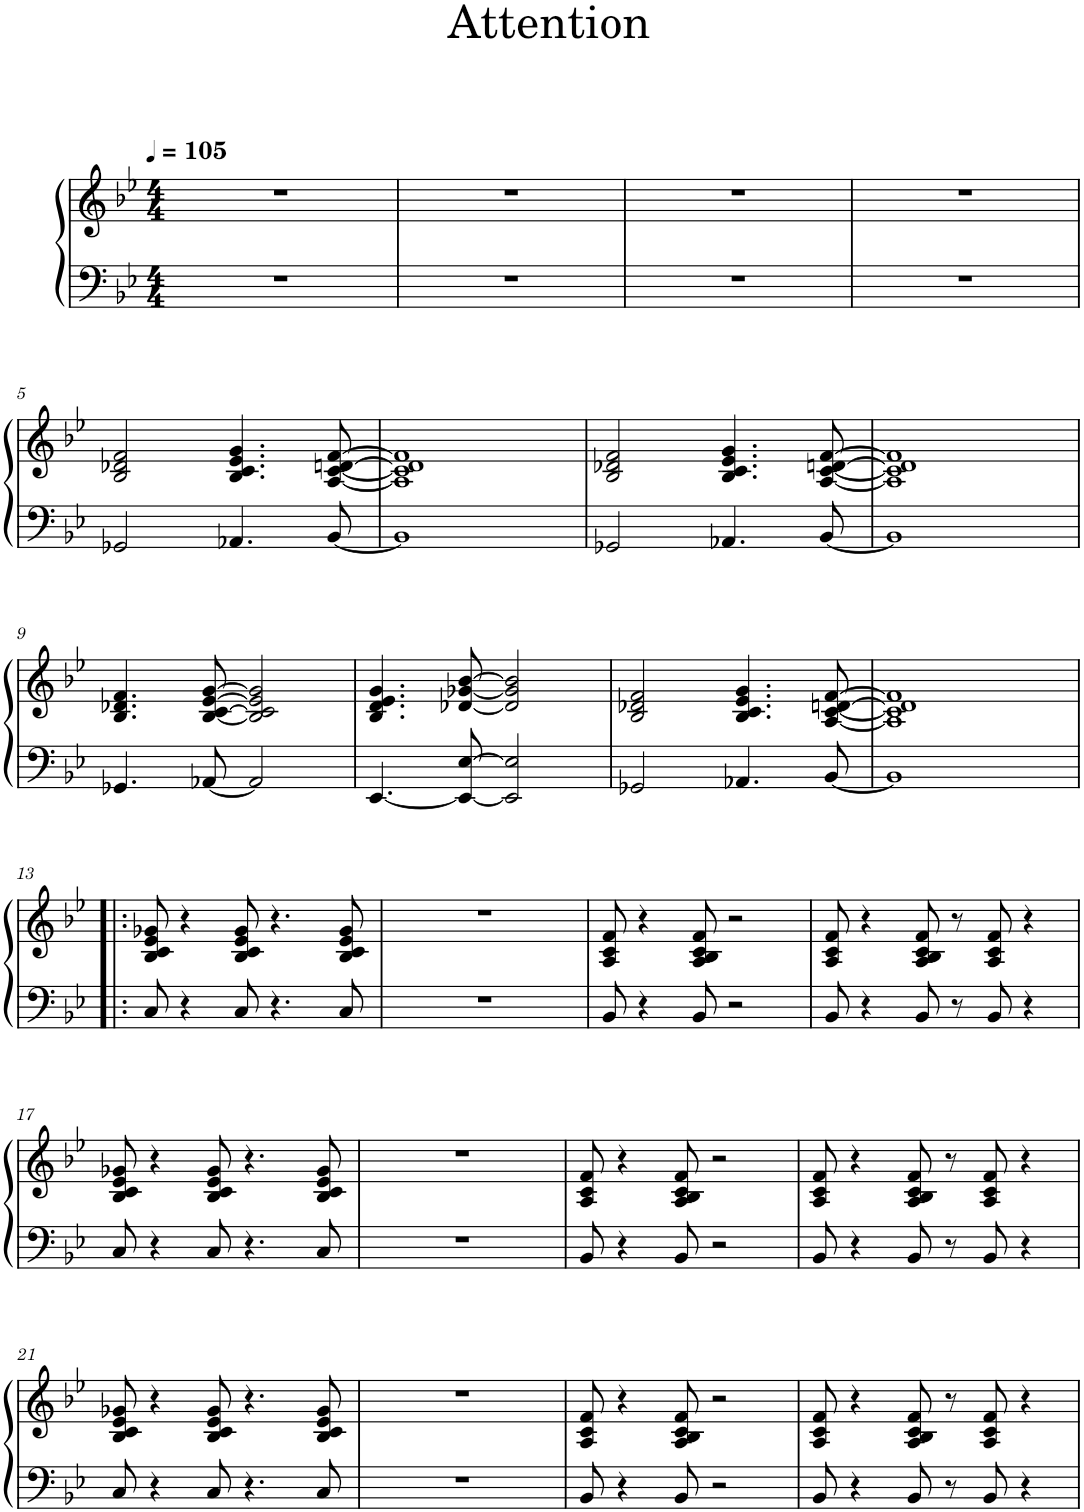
**kern	**kern
*part1	*part1
*staff2	*staff1
*I"피아노	*
*clefF4	*clefG2
*k[b-e-]	*k[b-e-]
*M4/4	*M4/4
*MM105	*MM105
=1	=1
1r	1r
=2	=2
1r	1r
=3	=3
1r	1r
=4	=4
1r	1r
!!LO:LB:g=z
=5	=5
2GG-X/	2B-/ 2d-X/ 2f/
4.AA-X/	4.B-/ 4.c/ 4.e-/ 4.g/
[8BB-/	[8A/ [8c/ [8dn/ [8f/
=6	=6
1BB-]	1A] 1c] 1d] 1f]
=7	=7
2GG-X/	2B-/ 2d-X/ 2f/
4.AA-X/	4.B-/ 4.c/ 4.e-/ 4.g/
[8BB-/	[8A/ [8c/ [8dn/ [8f/
=8	=8
1BB-]	1A] 1c] 1d] 1f]
!!LO:LB:g=z
=9	=9
4.GG-X/	4.B-/ 4.d-X/ 4.f/
[8AA-X/	[8B-/ [8c/ [8e-/ [8g/
2AA-/]	2B-/] 2c/] 2e-/] 2g/]
=10	=10
[4.EE-/	4.B-/ 4.d/ 4.e-/ 4.g/
8EE-/_ [8E-/	[8d-X/ [8g-X/ [8b-/
2EE-/] 2E-/]	2d-/] 2g-/] 2b-/]
=11	=11
2GG-X/	2B-/ 2d-X/ 2f/
4.AA-X/	4.B-/ 4.c/ 4.e-/ 4.g/
[8BB-/	[8A/ [8c/ [8dn/ [8f/
=12	=12
1BB-]	1A] 1c] 1d] 1f]
!!LO:LB:g=z
=13!|:	=13!|:
8C/	8B-/ 8c/ 8e-/ 8g-X/
4r	4r
8C/	8B-/ 8c/ 8e-/ 8g-/
4.r	4.r
8C/	8B-/ 8c/ 8e-/ 8g-/
=14	=14
1r	1r
=15	=15
8BB-/	8A/ 8c/ 8f/
4r	4r
8BB-/	8A/ 8B-/ 8c/ 8f/
2r	2r
=16	=16
8BB-/	8A/ 8c/ 8f/
4r	4r
8BB-/	8A/ 8B-/ 8c/ 8f/
8r	8r
8BB-/	8A/ 8c/ 8f/
4r	4r
!!LO:LB:g=z
=17	=17
8C/	8B-/ 8c/ 8e-/ 8g-X/
4r	4r
8C/	8B-/ 8c/ 8e-/ 8g-/
4.r	4.r
8C/	8B-/ 8c/ 8e-/ 8g-/
=18	=18
1r	1r
=19	=19
8BB-/	8A/ 8c/ 8f/
4r	4r
8BB-/	8A/ 8B-/ 8c/ 8f/
2r	2r
=20	=20
8BB-/	8A/ 8c/ 8f/
4r	4r
8BB-/	8A/ 8B-/ 8c/ 8f/
8r	8r
8BB-/	8A/ 8c/ 8f/
4r	4r
!!LO:LB:g=z
=21	=21
8C/	8B-/ 8c/ 8e-/ 8g-X/
4r	4r
8C/	8B-/ 8c/ 8e-/ 8g-/
4.r	4.r
8C/	8B-/ 8c/ 8e-/ 8g-/
=22	=22
1r	1r
=23	=23
8BB-/	8A/ 8c/ 8f/
4r	4r
8BB-/	8A/ 8B-/ 8c/ 8f/
2r	2r
=24	=24
8BB-/	8A/ 8c/ 8f/
4r	4r
8BB-/	8A/ 8B-/ 8c/ 8f/
8r	8r
8BB-/	8A/ 8c/ 8f/
4r	4r
=	=
*-	*-
